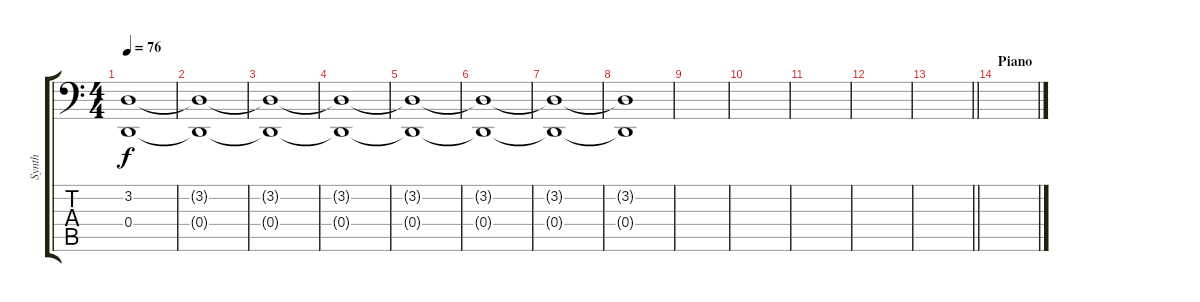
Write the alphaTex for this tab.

\track ("Synth" "Synth") {instrument harpsichord}
\staff {score tabs}
\tuning (E3 B2 G2 D2 A1 E1) {hide}
\ts (4 4)
\tempo 76
\clef f4
\ks c
(3.2{t} 0.4{t}).1{dy f} |
(3.2{t} 0.4{t}).1{volume 2} |
(3.2{t} 0.4{t}).1 |
(3.2{t} 0.4{t}).1 |
(3.2{t} 0.4{t}).1 |
(3.2{t} 0.4{t}).1 |
(3.2{t} 0.4{t}).1 |
(3.2{t} 0.4{t}).1 |
|
|
|
|
\barLineRight lightlight
|
\section ("" "Piano")
